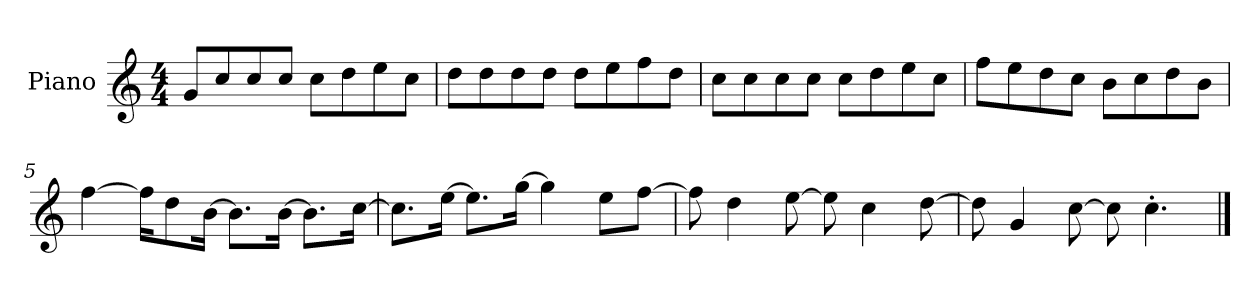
**kern
*part1
*staff1
*I"Piano
*I'P-no
*clefG2
*k[]
*M4/4
*MM90
=1
8g/L
8cc/
8cc/
8cc/J
8cc\L
8dd\
8ee\
8cc\J
=2
8dd\L
8dd\
8dd\
8dd\J
8dd\L
8ee\
8ff\
8dd\J
=3
8cc\L
8cc\
8cc\
8cc\J
8cc\L
8dd\
8ee\
8cc\J
=4
8ff\L
8ee\
8dd\
8cc\J
8b\L
8cc\
8dd\
8b\J
=5
[4ff\
16ff\KL]
8dd\
[16b\Jk
8.b\L]
[16b\Jk
8.b\L]
[16cc\Jk
!!LO:LB:g=z
=6
8.cc\L]
[16ee\Jk
8.ee\L]
[16gg\Jk
4gg\]
8ee\L
[8ff\J
=7
8ff\]
4dd\
[8ee\
8ee\]
4cc\
[8dd\
=8
8dd\]
4g/
[8cc\
8cc\]
4.cc'\
==
*-
